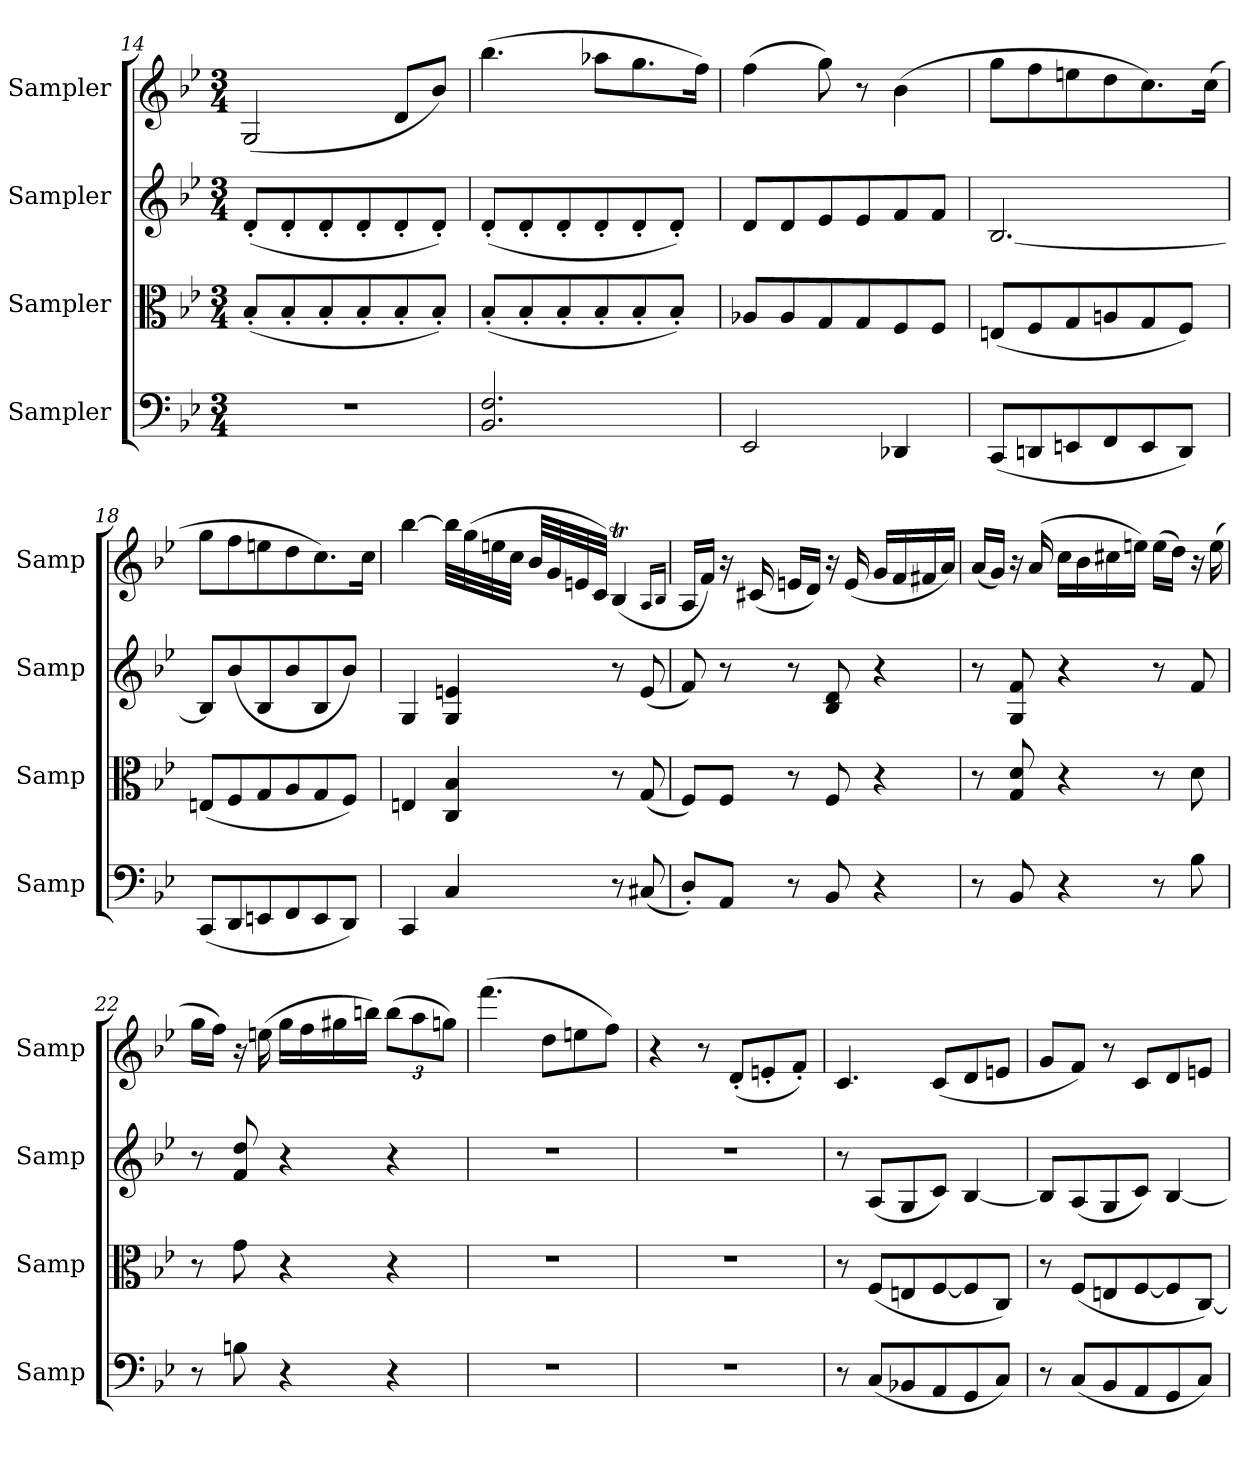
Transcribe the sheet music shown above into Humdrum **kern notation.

**kern	**kern	**kern	**kern
*part4	*part3	*part2	*part1
*staff4	*staff3	*staff2	*staff1
*I"Sampler	*I"Sampler	*I"Sampler	*I"Sampler
*I'Samp	*I'Samp	*I'Samp	*I'Samp
*clefF4	*clefC3	*clefG2	*clefG2
*k[b-e-]	*k[b-e-]	*k[b-e-]	*k[b-e-]
*M3/4	*M3/4	*M3/4	*M3/4
=14	=14	=14	=14
2.r	(8B-'/L	(8d'/L	(2G/
.	8B-'/	8d'/	.
.	8B-'/	8d'/	.
.	8B-'/	8d'/	.
.	8B-'/	8d'/	8d/L
.	8B-'/J)	8d'/J)	8b-/J)
=15	=15	=15	=15
2.BB-/ 2.F/	(8B-'/L	(8d'/L	(4.bb-\
.	8B-'/	8d'/	.
.	8B-'/	8d'/	.
.	8B-'/	8d'/	8aa-X\L
.	8B-'/	8d'/	8.gg\
.	8B-'/J)	8d'/J)	.
.	.	.	16ff\Jk)
=16	=16	=16	=16
2EE-/	8A-X/L	8d/L	(4ff\
.	8A-/	8d/	.
.	8G/	8e-/	8gg\)
.	8G/	8e-/	8r
4DD-X/	8F/	8f/	(4b-\
.	8F/J	8f/J	.
=17	=17	=17	=17
(8CC/L	(8En/L	[2.B-/	8gg\L
8DDn/	8F/	.	8ff\
8EEn/	8G/	.	8een\
8FF/	8An/	.	8dd\
8EE/	8G/	.	8.cc\)
8DD/J)	8F/J)	.	.
.	.	.	(16cc\Jk
=18	=18	=18	=18
(8CC/L	(8En/L	8B-/L]	8gg\L
8DD/	8F/	(8b-/	8ff\
8EEn/	8G/	8B-/	8een\
8FF/	8A/	8b-/	8dd\
8EE/	8G/	8B-/	8.cc\)
8DD/J)	8F/J)	8b-/J)	.
.	.	.	16cc\Jk
=19	=19	=19	=19
4CC/	4En/	4G/	[4bb-\
4C/	4C/ 4B-/	4G/ 4en/	32bb-\LLL]
.	.	.	(32gg\
.	.	.	32een\
.	.	.	32cc\JJJ
.	.	.	32b-/LLL
.	.	.	32g/
.	.	.	32en/
.	.	.	32c/JJJ)
8r	8r	8r	(4B-T/
(8C#X/	(8G/	(8e/	.
.	.	.	16qA/LL
.	.	.	16qB-/JJ
!!LO:LB:g=z
=20	=20	=20	=20
8D'/L)	8F/L)	8f/)	16A/LL
.	.	.	16f/JJ)
8AA/J	8F/J	8r	16r
.	.	.	(16c#X/
8r	8r	8r	16en/LL
.	.	.	16d/JJ)
8BB-/	8F/	8B-/ 8d/	16r
.	.	.	(16e/
4r	4r	4r	16g/LL
.	.	.	16f/
.	.	.	16f#X/
.	.	.	16a/JJ)
=21	=21	=21	=21
8r	8r	8r	(16a/LL
.	.	.	16g/JJ)
8BB-/	8G/ 8d/	8G/ 8f/	16r
.	.	.	(16a/
4r	4r	4r	16cc\LL
.	.	.	16b-\
.	.	.	16cc#X\
.	.	.	16een\JJ)
8r	8r	8r	(16ee\LL
.	.	.	16dd\JJ)
8B-\	8d\	8f/	16r
.	.	.	(16ee\
=22	=22	=22	=22
8r	8r	8r	16gg\LL
.	.	.	16ff\JJ)
8Bn\	8g\	8f/ 8dd/	16r
.	.	.	(16een\
4r	4r	4r	16gg\LL
.	.	.	16ff\
.	.	.	16gg#X\
.	.	.	16bbn\JJ)
*	*	*	*Xbrackettup
4r	4r	4r	(12bb\L
.	.	.	12aa\
.	.	.	12ggn\J)
=23	=23	=23	=23
2.r	2.r	2.r	(4.fff\
.	.	.	8dd\L
.	.	.	8een\
.	.	.	8ff\J)
=24	=24	=24	=24
2.r	2.r	2.r	4r
.	.	.	8r
.	.	.	(8d'/L
.	.	.	8en'/
.	.	.	8f'/J)
=25	=25	=25	=25
8r	8r	8r	4.c/
(8C/L	(8F/L	(8A/L	.
8BB-X/	8En/	8G/	.
8AA/	[8F/	8c/J)	(8c/L
8GG/	8F/]	[4B-/	8d/
8C/J)	8C/J)	.	8en/J
!!LO:LB:g=z
=26	=26	=26	=26
8r	8r	8B-/L]	8g/L
(8C/L	(8F/L	(8A/	8f/J)
8BB-/	8En/	8G/	8r
8AA/	[8F/	8c/J)	8c/L
8GG/	8F/]	[4B-/	8d/
8C/J)	[8C/J)	.	8en/J
=	=	=	=
*-	*-	*-	*-
